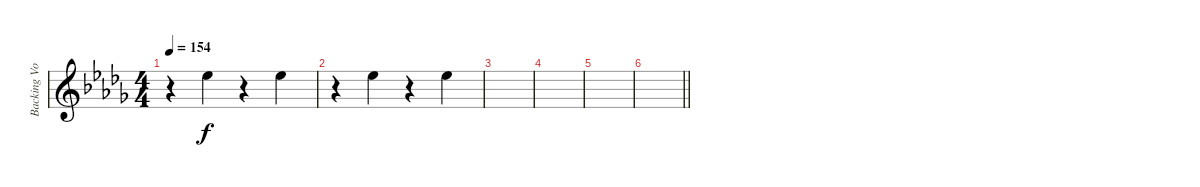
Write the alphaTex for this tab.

\track ("Backing Vocals " "Backing Vo") {instrument distortionguitar}
\staff {score}
\tuning (E4 B3 G3 D3 A2 E2) {hide}
\ts (4 4)
\tempo 154
\clef g2
\ks db
r.4{dy f} 8.3.4 r.4 8.3.4 |
r.4 8.3.4 r.4 8.3.4 |
|
|
|
\barLineRight lightlight
